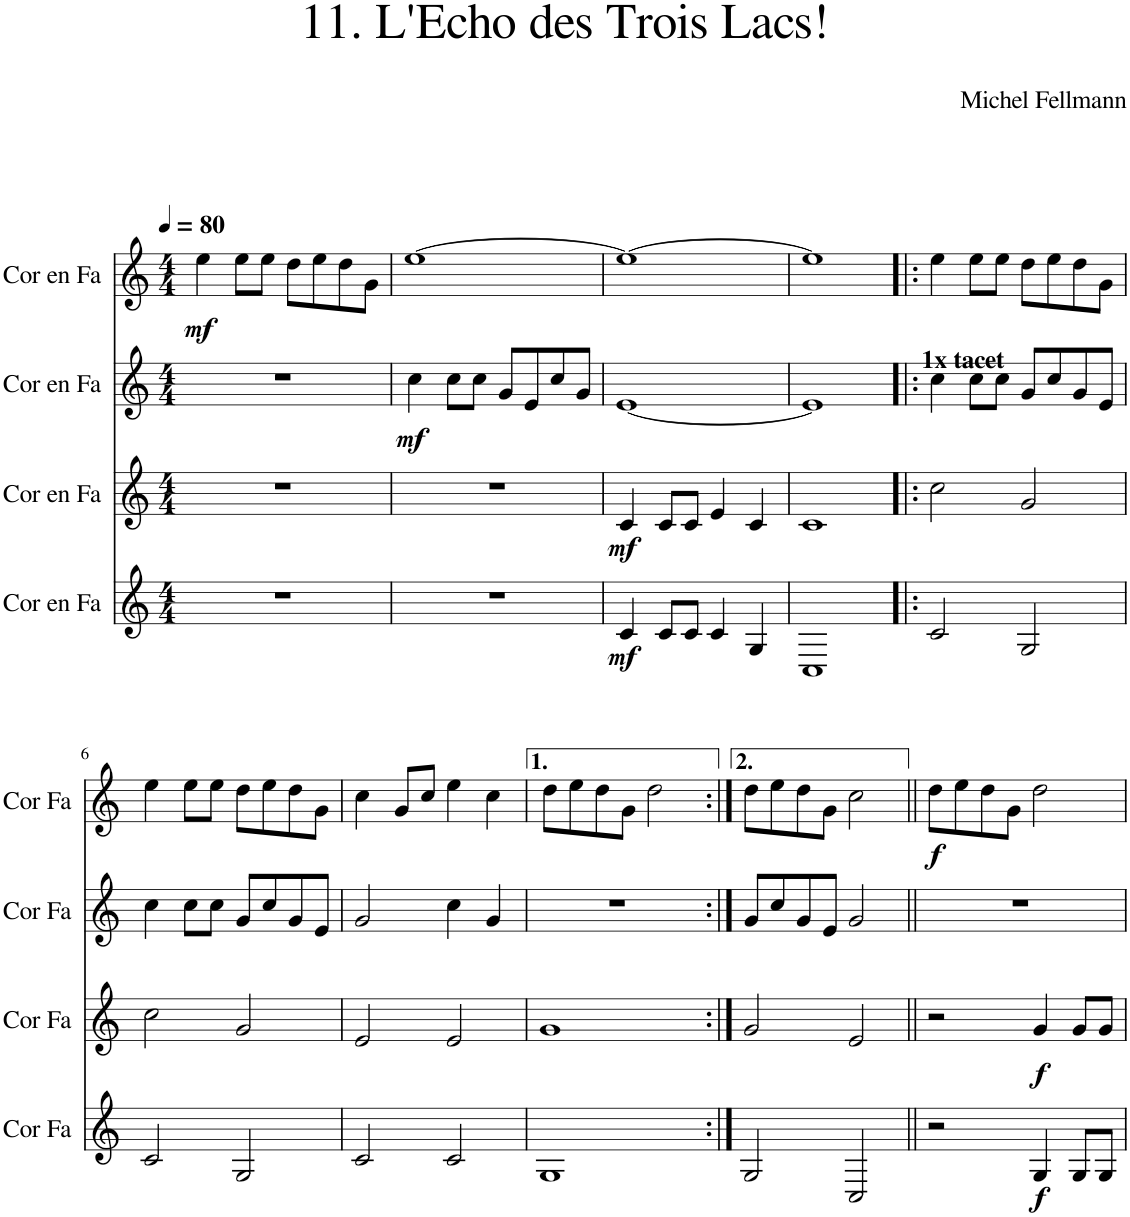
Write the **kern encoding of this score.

**kern	**dynam	**kern	**dynam	**kern	**dynam	**kern	**dynam
*part4	*part4	*part3	*part3	*part2	*part2	*part1	*part1
*staff4	*staff4	*staff3	*staff3	*staff2	*staff2	*staff1	*staff1
*I"Cor en Fa	*	*I"Cor en Fa	*	*I"Cor en Fa	*	*I"Cor en Fa	*
*I'Cor Fa	*	*I'Cor Fa	*	*I'Cor Fa	*	*I'Cor Fa	*
*clefG2	*	*clefG2	*	*clefG2	*	*clefG2	*
*Trd4c7	*	*Trd4c7	*	*Trd4c7	*	*Trd4c7	*
*k[]	*	*k[]	*	*k[]	*	*k[]	*
*M4/4	*	*M4/4	*	*M4/4	*	*M4/4	*
*MM80	*	*MM80	*	*MM80	*	*MM80	*
=1	=1	=1	=1	=1	=1	=1	=1
!	!	!	!	!	!	!	!LO:DY:b
1r	.	1r	.	1r	.	4ee\	mf
.	.	.	.	.	.	8ee\L	.
.	.	.	.	.	.	8ee\J	.
.	.	.	.	.	.	8dd\L	.
.	.	.	.	.	.	8ee\	.
.	.	.	.	.	.	8dd\	.
.	.	.	.	.	.	8g\J	.
=2	=2	=2	=2	=2	=2	=2	=2
!	!	!	!	!	!LO:DY:b	!	!
1r	.	1r	.	4cc\	mf	[1ee	.
.	.	.	.	8cc\L	.	.	.
.	.	.	.	8cc\J	.	.	.
.	.	.	.	8g/L	.	.	.
.	.	.	.	8e/	.	.	.
.	.	.	.	8cc/	.	.	.
.	.	.	.	8g/J	.	.	.
=3	=3	=3	=3	=3	=3	=3	=3
!	!LO:DY:b	!	!LO:DY:b	!	!	!	!
4c/	mf	4c/	mf	[1e	.	1ee_	.
8c/L	.	8c/L	.	.	.	.	.
8c/J	.	8c/J	.	.	.	.	.
4c/	.	4e/	.	.	.	.	.
4G/	.	4c/	.	.	.	.	.
=4	=4	=4	=4	=4	=4	=4	=4
1C	.	1c	.	1e]	.	1ee]	.
=5!|:	=5!|:	=5!|:	=5!|:	=5!|:	=5!|:	=5!|:	=5!|:
!	!	!	!	!LO:TX:a:B:t=1x tacet	!	!	!
2c/	.	2cc\	.	4cc\	.	4ee\	.
.	.	.	.	8cc\L	.	8ee\L	.
.	.	.	.	8cc\J	.	8ee\J	.
2G/	.	2g/	.	8g/L	.	8dd\L	.
.	.	.	.	8cc/	.	8ee\	.
.	.	.	.	8g/	.	8dd\	.
.	.	.	.	8e/J	.	8g\J	.
!!LO:LB:g=z
=6	=6	=6	=6	=6	=6	=6	=6
2c/	.	2cc\	.	4cc\	.	4ee\	.
.	.	.	.	8cc\L	.	8ee\L	.
.	.	.	.	8cc\J	.	8ee\J	.
2G/	.	2g/	.	8g/L	.	8dd\L	.
.	.	.	.	8cc/	.	8ee\	.
.	.	.	.	8g/	.	8dd\	.
.	.	.	.	8e/J	.	8g\J	.
=7	=7	=7	=7	=7	=7	=7	=7
2c/	.	2e/	.	2g/	.	4cc\	.
.	.	.	.	.	.	8g/L	.
.	.	.	.	.	.	8cc/J	.
2c/	.	2e/	.	4cc\	.	4ee\	.
.	.	.	.	4g/	.	4cc\	.
=8	=8	=8	=8	=8	=8	=8	=8
1G	.	1g	.	1r	.	8dd\L	.
.	.	.	.	.	.	8ee\	.
.	.	.	.	.	.	8dd\	.
.	.	.	.	.	.	8g\J	.
.	.	.	.	.	.	2dd\	.
=9:|!	=9:|!	=9:|!	=9:|!	=9:|!	=9:|!	=9:|!	=9:|!
2G/	.	2g/	.	8g/L	.	8dd\L	.
.	.	.	.	8cc/	.	8ee\	.
.	.	.	.	8g/	.	8dd\	.
.	.	.	.	8e/J	.	8g\J	.
2C/	.	2e/	.	2g/	.	2cc\	.
=10||	=10||	=10||	=10||	=10||	=10||	=10||	=10||
!	!	!	!	!	!	!	!LO:DY:b
2r	.	2r	.	1r	.	8dd\L	f
.	.	.	.	.	.	8ee\	.
.	.	.	.	.	.	8dd\	.
.	.	.	.	.	.	8g\J	.
!	!LO:DY:b	!	!LO:DY:b	!	!	!	!
4G/	f	4g/	f	.	.	2dd\	.
8G/L	.	8g/L	.	.	.	.	.
8G/J	.	8g/J	.	.	.	.	.
=	=	=	=	=	=	=	=
*-	*-	*-	*-	*-	*-	*-	*-
